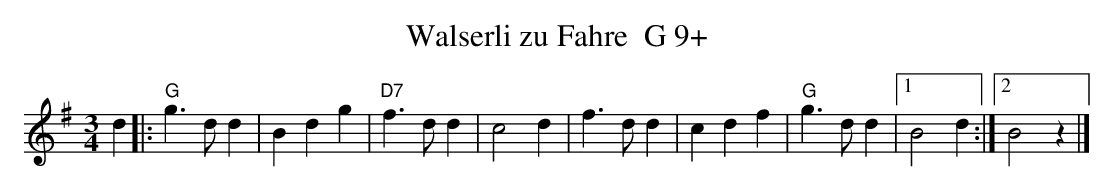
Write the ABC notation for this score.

X:1
T:Walserli zu Fahre  G 9+
M:3/4
L:1/4
K:G %%MIDI gchordon
d|: "G"g>dd | Bdg | "D7"f>dd | c2d | f>dd | cdf | "G"g>dd |1 B2d :|2 B2z |]
